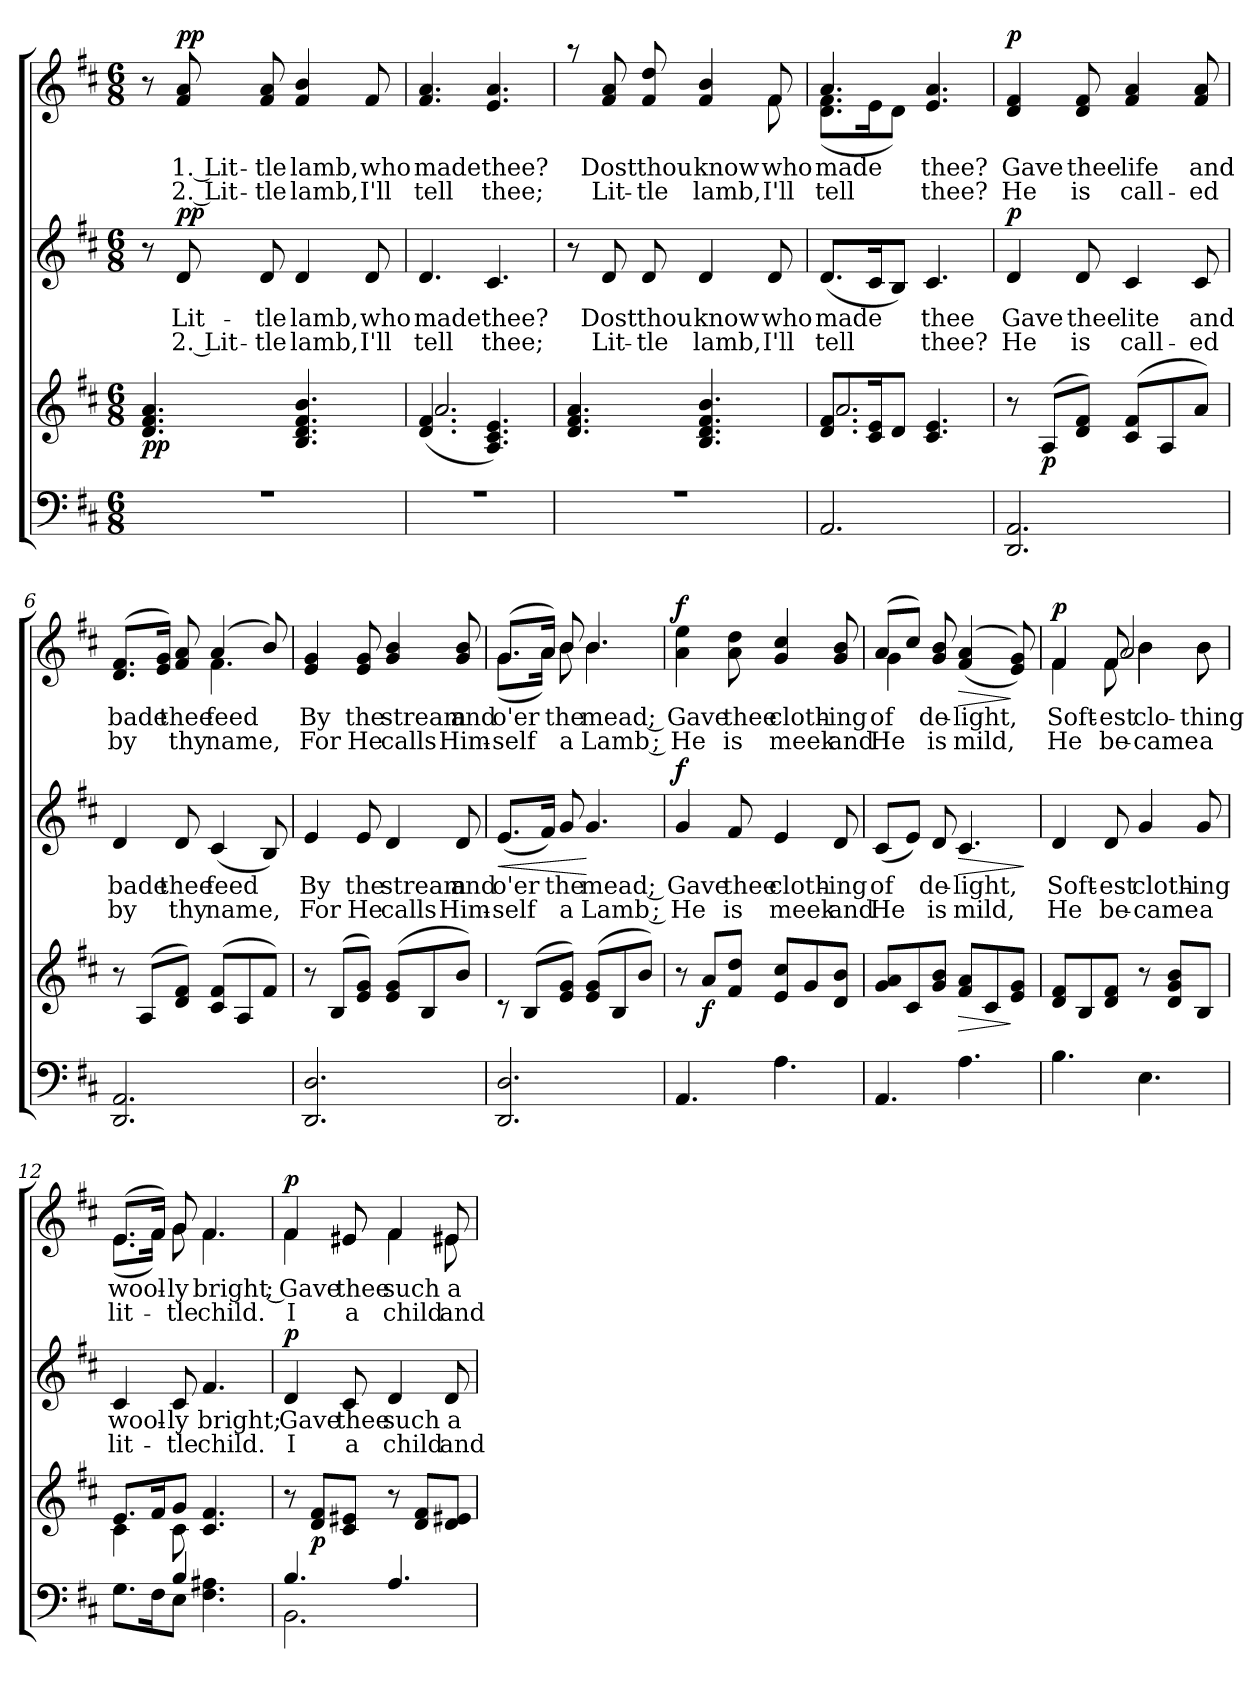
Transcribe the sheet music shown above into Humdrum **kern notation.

**kern	**kern	**dynam	**kern	**text	**text	**dynam	**kern	**text	**text	**dynam
*part3	*part3	*part3	*part2	*part2	*part2	*part2	*part1	*part1	*part1	*part1
*staff4	*staff3	*staff3/4	*staff2	*staff2	*staff2	*staff2	*staff1	*staff1	*staff1	*staff1
*clefF4	*clefG2	*	*clefG2	*	*	*	*clefG2	*	*	*
*k[f#c#]	*k[f#c#]	*	*k[f#c#]	*	*	*	*k[f#c#]	*	*	*
*D:	*D:	*	*D:	*	*	*	*D:	*	*	*
*M6/8	*M6/8	*	*M6/8	*	*	*	*M6/8	*	*	*
=1	=1	=1	=1	=1	=1	=1	=1	=1	=1	=1
!	!	!	!	!	!	!	!LO:TX:a:i:t=Andantino	!	!	!
!LO:N:vis=1	!	!LO:DY:b	!	!	!	!	!	!	!	!
*^	*^	*	*	*	*	*	*^	*	*	*
*	*	*	*^	*	*	*	*	*	*	*^	*	*	*
2.r	2.ryy	2.ryy	2.ryy	4.d/ 4.f#/ 4.a/	pp	8r	.	.	.	8r	2.ryy	2.ryy	.	.	.
!	!	!	!	!	!	!	!LO:LY:b	!LO:LY:b	!LO:DY:a	!	!	!	!LO:LY:b	!LO:LY:b	!LO:DY:a
.	.	.	.	.	.	8d/	Lit-	2. Lit-	pp	8f#/ 8a/	.	.	1. Lit-	2. Lit-	pp
!	!	!	!	!	!	!	!LO:LY:b	!LO:LY:b	!	!	!	!	!LO:LY:b	!LO:LY:b	!
.	.	.	.	.	.	8d/	-tle	-tle	.	8f#/ 8a/	.	.	-tle	-tle	.
!	!	!	!	!	!	!	!LO:LY:b	!LO:LY:b	!	!	!	!	!LO:LY:b	!LO:LY:b	!
.	.	.	.	4.B/ 4.d/ 4.f#/ 4.b/	.	4d/	lamb,	lamb,	.	4f#/ 4b/	.	.	lamb,	lamb,	.
!	!	!	!	!	!	!	!LO:LY:b	!LO:LY:b	!	!	!	!	!LO:LY:b	!LO:LY:b	!
.	.	.	.	.	.	8d/	who	I'll	.	8f#/	.	.	who	I'll	.
=2	=2	=2	=2	=2	=2	=2	=2	=2	=2	=2	=2	=2	=2	=2	=2
!LO:N:vis=1	!	!	!	!	!	!	!LO:LY:b	!LO:LY:b	!	!	!	!	!LO:LY:b	!LO:LY:b	!
2.r	2.ryy	2.ryy	(<4.d/ 4.f#/	2.a/	.	4.d/	made	tell	.	4.f#/ 4.a/	2.ryy	2.ryy	made	tell	.
!	!	!	!	!	!	!	!LO:LY:b	!LO:LY:b	!	!	!	!	!LO:LY:b	!LO:LY:b	!
.	.	.	4.A/ 4.c#/ 4.e/)	.	.	4.c#/	thee?	thee;	.	4.e/ 4.a/	.	.	thee?	thee;	.
=3	=3	=3	=3	=3	=3	=3	=3	=3	=3	=3	=3	=3	=3	=3	=3
!LO:N:vis=1	!	!	!	!	!	!	!	!	!	!	!	!	!	!	!
2.r	2.ryy	2.ryy	2.ryy	4.d/ 4.f#/ 4.a/	.	8r	.	.	.	8raa	2ryy	2.ryy	.	.	.
!	!	!	!	!	!	!	!LO:LY:b	!LO:LY:b	!	!	!	!	!LO:LY:b	!LO:LY:b	!
.	.	.	.	.	.	8d/	Dost	Lit-	.	8f#/ 8a/	.	.	Dost	Lit-	.
!	!	!	!	!	!	!	!LO:LY:b	!LO:LY:b	!	!	!	!	!LO:LY:b	!LO:LY:b	!
.	.	.	.	.	.	8d/	thou	-tle	.	8f#/ 8dd/	.	.	thou	-tle	.
!	!	!	!	!	!	!	!LO:LY:b	!LO:LY:b	!	!	!	!	!LO:LY:b	!LO:LY:b	!
.	.	.	.	4.B/ 4.d/ 4.f#/ 4.b/	.	4d/	know	lamb,	.	4f#/ 4b/	.	.	know	lamb,	.
.	.	.	.	.	.	.	.	.	.	.	8ryy	.	.	.	.
!	!	!	!	!	!	!	!LO:LY:b	!LO:LY:b	!	!	!	!	!LO:LY:b	!LO:LY:b	!
.	.	.	.	.	.	8d/	who	I'll	.	8f#/	8f#\	.	who	I'll	.
=4	=4	=4	=4	=4	=4	=4	=4	=4	=4	=4	=4	=4	=4	=4	=4
!	!	!	!	!	!	!	!LO:LY:b	!LO:LY:b	!	!	!	!	!LO:LY:b	!LO:LY:b	!
2.AA/	2.ryy	2.ryy	8.d/ 8.f#/L	2.a/	.	(<8.d/L	made	tell	.	4.a/	(<8.d\ 8.f#\L	2.ryy	made	tell	.
.	.	.	16c#/ 16e/k	.	.	16c#/k	.	.	.	.	16e\k	.	.	.	.
.	.	.	8d/J	.	.	8B/J)	.	.	.	.	8d\J)	.	.	.	.
!	!	!	!	!	!	!	!LO:LY:b	!LO:LY:b	!	!	!	!	!LO:LY:b	!LO:LY:b	!
.	.	.	4.c#/ 4.e/	.	.	4.c#/	thee	thee?	.	4.e/ 4.a/	4.ryy	.	thee?	thee?	.
=5	=5	=5	=5	=5	=5	=5	=5	=5	=5	=5	=5	=5	=5	=5	=5
!	!	!	!	!	!	!	!LO:LY:b	!LO:LY:b	!LO:DY:a	!	!	!	!LO:LY:b	!LO:LY:b	!LO:DY:a
2.DD/ 2.AA/	2.ryy	2.ryy	2.ryy	8r	.	4d/	Gave	He	p	4d/ 4f#/	2.ryy	2.ryy	Gave	He	p
!	!	!	!	!	!LO:DY:b	!	!	!	!	!	!	!	!	!	!
.	.	.	.	(<8A/L	p	.	.	.	.	.	.	.	.	.	.
!	!	!	!	!	!	!	!LO:LY:b	!LO:LY:b	!	!	!	!	!LO:LY:b	!LO:LY:b	!
.	.	.	.	8d/ 8f#/J)	.	8d/	thee	is	.	8d/ 8f#/	.	.	thee	is	.
!	!	!	!	!	!	!	!LO:LY:b	!LO:LY:b	!	!	!	!	!LO:LY:b	!LO:LY:b	!
.	.	.	.	(<8c#/ 8f#/L	.	4c#/	lite	call-	.	4f#/ 4a/	.	.	life	call-	.
.	.	.	.	8A/	.	.	.	.	.	.	.	.	.	.	.
!	!	!	!	!	!	!	!LO:LY:b	!LO:LY:b	!	!	!	!	!LO:LY:b	!LO:LY:b	!
.	.	.	.	8a/J)	.	8c#/	and	-ed	.	8f#/ 8a/	.	.	and	-ed	.
!!LO:LB:g=z	!!	!!
=6	=6	=6	=6	=6	=6	=6	=6	=6	=6	=6	=6	=6	=6	=6	=6
!	!	!	!	!	!	!	!LO:LY:b	!LO:LY:b	!	!	!	!	!LO:LY:b	!LO:LY:b	!
2.DD/ 2.AA/	2.ryy	2.ryy	2.ryy	8r	.	4d/	bade	by	.	(<8.d/ 8.f#/L	4.ryy	2.ryy	bade	by	.
.	.	.	.	(<8A/L	.	.	.	.	.	.	.	.	.	.	.
.	.	.	.	.	.	.	.	.	.	16e/ 16g/Jk)	.	.	.	.	.
!	!	!	!	!	!	!	!LO:LY:b	!LO:LY:b	!	!	!	!	!LO:LY:b	!LO:LY:b	!
.	.	.	.	8d/ 8f#/J)	.	8d/	thee	thy	.	8f#/ 8a/	.	.	thee	thy	.
!	!	!	!	!	!	!	!LO:LY:b	!LO:LY:b	!	!	!	!	!LO:LY:b	!LO:LY:b	!
.	.	.	.	(<8c#/ 8f#/L	.	(<4c#/	feed	name,	.	(>4a/	4.f#\	.	feed	name,	.
.	.	.	.	8A/	.	.	.	.	.	.	.	.	.	.	.
.	.	.	.	8f#/J)	.	8B/)	.	.	.	8b/)	.	.	.	.	.
=7	=7	=7	=7	=7	=7	=7	=7	=7	=7	=7	=7	=7	=7	=7	=7
!	!	!	!	!	!	!	!LO:LY:b	!LO:LY:b	!	!	!	!	!LO:LY:b	!LO:LY:b	!
2.DD/ 2.D/	2.ryy	2.ryy	2.ryy	8r	.	4e/	By	For	.	4e/ 4g/	2.ryy	2.ryy	By	For	.
.	.	.	.	(<8B/L	.	.	.	.	.	.	.	.	.	.	.
!	!	!	!	!	!	!	!LO:LY:b	!LO:LY:b	!	!	!	!	!LO:LY:b	!LO:LY:b	!
.	.	.	.	8e/ 8g/J)	.	8e/	the	He	.	8e/ 8g/	.	.	the	He	.
!	!	!	!	!	!	!	!LO:LY:b	!LO:LY:b	!	!	!	!	!LO:LY:b	!LO:LY:b	!
.	.	.	.	(<8e/ 8g/L	.	4d/	stream	calls	.	4g/ 4b/	.	.	stream	calls	.
.	.	.	.	8B/	.	.	.	.	.	.	.	.	.	.	.
!	!	!	!	!	!	!	!LO:LY:b	!LO:LY:b	!	!	!	!	!LO:LY:b	!LO:LY:b	!
.	.	.	.	8b/J)	.	8d/	and	Him-	.	8g/ 8b/	.	.	and	Him-	.
=8	=8	=8	=8	=8	=8	=8	=8	=8	=8	=8	=8	=8	=8	=8	=8
!	!	!	!	!	!	!	!LO:LY:b	!LO:LY:b	!LO:HP:b	!	!	!	!LO:LY:b	!LO:LY:b	!LO:HP:b
2.DD/ 2.D/	2.ryy	2.ryy	2.ryy	8r	.	(<8.e/L	o'er	-self	<	(>8.g/L	(<8.g\L	2.ryy	o'er	-self	<
.	.	.	.	(<8B/L	.	.	.	.	.	.	.	.	.	.	.
.	.	.	.	.	.	16f#/Jk)	.	.	.	16a/Jk)	16a\Jk)	.	.	.	.
!	!	!	!	!	!	!	!LO:LY:b	!LO:LY:b	!	!	!	!	!LO:LY:b	!LO:LY:b	!
.	.	.	.	8e/ 8g/J)	.	8g/	the	a	.	8b/	8b\	.	the	a	.
!	!	!	!	!	!	!	!LO:LY:b	!LO:LY:b	!	!	!	!	!LO:LY:b	!LO:LY:b	!
.	.	.	.	(<8e/ 8g/L	.	4.g/	mead ;	Lamb ;	[	4.b/	4.b\	.	mead ;	Lamb ;	.
.	.	.	.	8B/	.	.	.	.	.	.	.	.	.	.	.
.	.	.	.	8b/J)	.	.	.	.	.	.	.	.	.	.	.
*v	*v	*	*	*	*	*	*	*	*	*v	*v	*v	*	*	*
*	*v	*v	*v	*	*	*	*	*	*	*	*	*
.	.	.	.	.	.	.	.	.	.	[
=9	=9	=9	=9	=9	=9	=9	=9	=9	=9	=9
*^	*^	*	*	*	*	*	*	*	*	*
*	*	*	*^	*	*	*	*	*	*	*	*	*
!	!	!	!	!	!	!	!LO:LY:b	!LO:LY:b	!LO:DY:a	!	!LO:LY:b	!LO:LY:b	!LO:DY:a
*	*	*	*	*	*	*	*	*	*	*^	*	*	*
*	*	*	*	*	*	*	*	*	*	*	*^	*	*	*
4.AA/	2.ryy	2.ryy	2.ryy	8r	.	4g/	Gave	He	f	4a\ 4ee\	2.ryy	2.ryy	Gave	He	f
!	!	!	!	!	!LO:DY:b	!	!	!	!	!	!	!	!	!	!
.	.	.	.	8a/L	f	.	.	.	.	.	.	.	.	.	.
!	!	!	!	!	!	!	!LO:LY:b	!LO:LY:b	!	!	!	!	!LO:LY:b	!LO:LY:b	!
.	.	.	.	8f#/ 8dd/J	.	8f#/	thee	is	.	8a\ 8dd\	.	.	thee	is	.
!	!	!	!	!	!	!	!LO:LY:b	!LO:LY:b	!	!	!	!	!LO:LY:b	!LO:LY:b	!
4.A\	.	.	.	8e/ 8cc#/L	.	4e/	cloth-	meek	.	4g/ 4cc#/	.	.	cloth-	meek	.
.	.	.	.	8g/	.	.	.	.	.	.	.	.	.	.	.
!	!	!	!	!	!	!	!LO:LY:b	!LO:LY:b	!	!	!	!	!LO:LY:b	!LO:LY:b	!
.	.	.	.	8d/ 8b/J	.	8d/	-ing	and	.	8g/ 8b/	.	.	-ing	and	.
=10	=10	=10	=10	=10	=10	=10	=10	=10	=10	=10	=10	=10	=10	=10	=10
!	!	!	!	!	!	!	!LO:LY:b	!LO:LY:b	!	!	!	!	!LO:LY:b	!LO:LY:b	!
4.AA/	2.ryy	2.ryy	2.ryy	8g/ 8a/L	.	(<8c#/L	of	He	.	(>8a/L	4g\	2.ryy	of	He	.
.	.	.	.	8c#/	.	8e/J)	.	.	.	8cc#/J)	.	.	.	.	.
!	!	!	!	!	!	!	!LO:LY:b	!LO:LY:b	!	!	!	!	!LO:LY:b	!LO:LY:b	!
.	.	.	.	8g/ 8b/J	.	8d/	de-	is	.	8g/ 8b/	2ryy	.	de-	is	.
!	!	!	!	!	!LO:HP:b	!	!LO:LY:b	!LO:LY:b	!LO:HP:b	!	!	!	!LO:LY:b	!LO:LY:b	!LO:HP:b
4.A\	.	.	.	8f#/ 8a/L	>	4.c#/	-light,	mild,	>	(>(<4f#/ 4a/	.	.	-light,	mild,	>
.	.	.	.	8c#/	.	.	.	.	.	.	.	.	.	.	.
.	.	.	.	8e/ 8g/J	]	.	.	.	.	8e/ 8g/))	.	.	.	.	]
*v	*v	*	*	*	*	*	*	*	*	*v	*v	*v	*	*	*
*	*v	*v	*v	*	*	*	*	*	*	*	*	*
.	.	.	.	.	.	]	.	.	.	.
!!LO:LB:g=z
=11	=11	=11	=11	=11	=11	=11	=11	=11	=11	=11
*^	*^	*	*	*	*	*	*	*	*	*
*	*	*	*^	*	*	*	*	*	*	*	*	*
!	!	!	!	!	!	!	!LO:LY:b	!LO:LY:b	!	!	!LO:LY:b	!LO:LY:b	!LO:DY:a
*	*	*	*	*	*	*	*	*	*	*^	*	*	*
*	*	*	*	*	*	*	*	*	*	*	*^	*	*	*
4.B\	2.ryy	2.ryy	2.ryy	8d/ 8f#/L	.	4d/	Soft-	He	.	4f#/	4f#\	4f#/	Soft-	He	p
.	.	.	.	8B/	.	.	.	.	.	.	.	.	.	.	.
!	!	!	!	!	!	!	!LO:LY:b	!LO:LY:b	!	!	!	!	!LO:LY:b	!LO:LY:b	!
.	.	.	.	8d/ 8f#/J	.	8d/	-est	be-	.	8f#/	8f#\	2a/	-est	be-	.
!	!	!	!	!	!	!	!LO:LY:b	!LO:LY:b	!	!	!	!	!LO:LY:b	!LO:LY:b	!
4.E\	.	.	.	8r	.	4g/	cloth-	-came	.	4b\	4b\	.	clo-	-came	.
.	.	.	.	8d/ 8g/ 8b/L	.	.	.	.	.	.	.	.	.	.	.
!	!	!	!	!	!	!	!LO:LY:b	!LO:LY:b	!	!	!	!	!LO:LY:b	!LO:LY:b	!
.	.	.	.	8B/J	.	8g/	-ing	a	.	8b\	8b\	.	-thing	a	.
=12	=12	=12	=12	=12	=12	=12	=12	=12	=12	=12	=12	=12	=12	=12	=12
!	!	!	!	!	!	!	!LO:LY:b	!LO:LY:b	!	!	!	!	!LO:LY:b	!LO:LY:b	!
4ryy	8.G\L	2.ryy	4c#\	8.e/L	.	4c#/	wool-	lit-	.	(<8.e/L	(>8.e\L	2.ryy	wool-	lit-	.
.	16F#\k	.	.	16f#/k	.	.	.	.	.	16f#/Jk)	16f#\Jk)	.	.	.	.
!	!	!	!	!	!	!	!LO:LY:b	!LO:LY:b	!	!	!	!	!LO:LY:b	!LO:LY:b	!
4B/	8E\J	.	8c#\	8g/J	.	8c#/	-ly	-tle	.	8g/	8g\	.	-ly	-tle	.
!	!	!	!	!	!	!	!LO:LY:b	!LO:LY:b	!	!	!	!	!LO:LY:b	!LO:LY:b	!
.	4.F#\ 4.A#X\	.	4.ryy	4.c#/ 4.f#/	.	4.f#/	bright;	child.	.	4.f#/	4.f#\	.	bright ;	child.	.
4ryy	.	.	.	.	.	.	.	.	.	.	.	.	.	.	.
=13	=13	=13	=13	=13	=13	=13	=13	=13	=13	=13	=13	=13	=13	=13	=13
!	!	!	!	!	!	!	!LO:LY:b	!LO:LY:b	!LO:DY:a	!	!	!	!LO:LY:b	!LO:LY:b	!LO:DY:a
4.B/	2.BB\	2.ryy	2.ryy	8r	.	4d/	Gave	I	p	4f#/	4f#\	2.ryy	Gave	I	p
!	!	!	!	!	!LO:DY:b	!	!	!	!	!	!	!	!	!	!
.	.	.	.	8d/ 8f#/L	p	.	.	.	.	.	.	.	.	.	.
!	!	!	!	!	!	!	!LO:LY:b	!LO:LY:b	!	!	!	!	!LO:LY:b	!LO:LY:b	!
.	.	.	.	8c#/ 8e#X/J	.	8c#/	thee	a	.	8e#X/	8e#X/	.	thee	a	.
!	!	!	!	!	!	!	!LO:LY:b	!LO:LY:b	!	!	!	!	!LO:LY:b	!LO:LY:b	!
4.A/	.	.	.	8r	.	4d/	such	child	.	4f#/	4f#\	.	such	child	.
.	.	.	.	8d/ 8f#/L	.	.	.	.	.	.	.	.	.	.	.
!	!	!	!	!	!	!	!LO:LY:b	!LO:LY:b	!	!	!	!	!LO:LY:b	!LO:LY:b	!
.	.	.	.	8d/ 8e#X/J	.	8d/	a	and	.	8e#X/	8e#X\	.	a	and	.
*v	*v	*	*	*	*	*	*	*	*	*v	*v	*v	*	*	*
*	*v	*v	*v	*	*	*	*	*	*	*	*	*
=	=	=	=	=	=	=	=	=	=	=
*-	*-	*-	*-	*-	*-	*-	*-	*-	*-	*-
